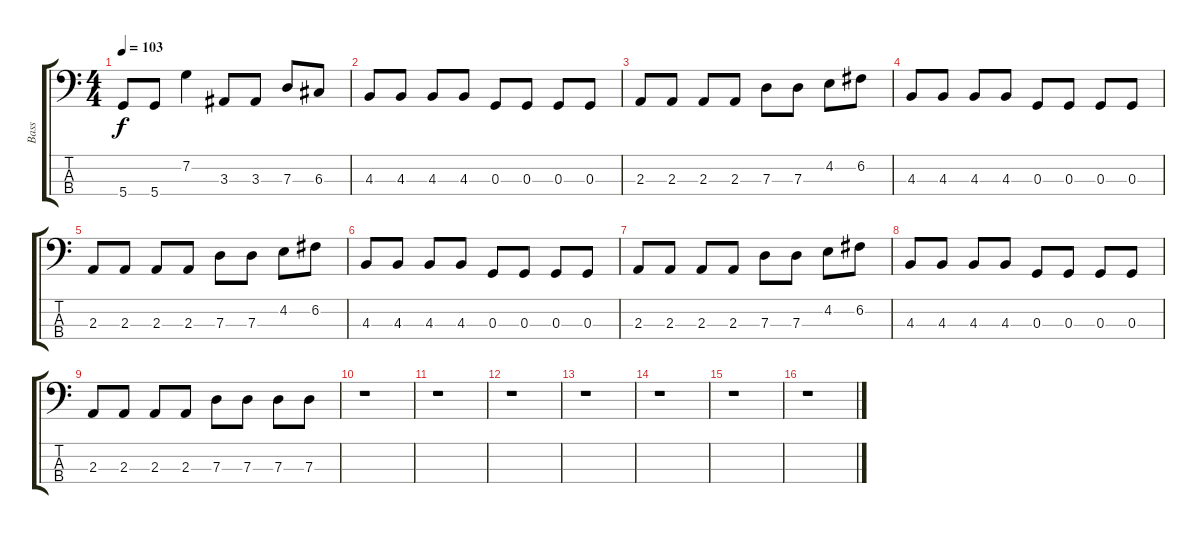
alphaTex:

\track ("Bass" "Bass") {instrument electricbassfinger}
\staff {score tabs}
\tuning (D2 C2 G1 D1) {hide}
\ts (4 4)
\tempo 103
\clef f4
\ks c
5.4.8{dy f} 5.4.8 7.2.4 3.3.8 3.3.8 7.3.8 6.3.8 |
4.3.8 4.3.8 4.3.8 4.3.8 0.3.8 0.3.8 0.3.8 0.3.8 |
2.3.8 2.3.8 2.3.8 2.3.8 7.3.8 7.3.8 4.2.8 6.2.8 |
4.3.8 4.3.8 4.3.8 4.3.8 0.3.8 0.3.8 0.3.8 0.3.8 |
2.3.8 2.3.8 2.3.8 2.3.8 7.3.8 7.3.8 4.2.8 6.2.8 |
4.3.8 4.3.8 4.3.8 4.3.8 0.3.8 0.3.8 0.3.8 0.3.8 |
2.3.8 2.3.8 2.3.8 2.3.8 7.3.8 7.3.8 4.2.8 6.2.8 |
4.3.8 4.3.8 4.3.8 4.3.8 0.3.8 0.3.8 0.3.8 0.3.8 |
2.3.8 2.3.8 2.3.8 2.3.8 7.3.8 7.3.8 7.3.8 7.3.8 |
r.1 |
r.1 |
r.1 |
r.1 |
r.1 |
r.1 |
r.1
